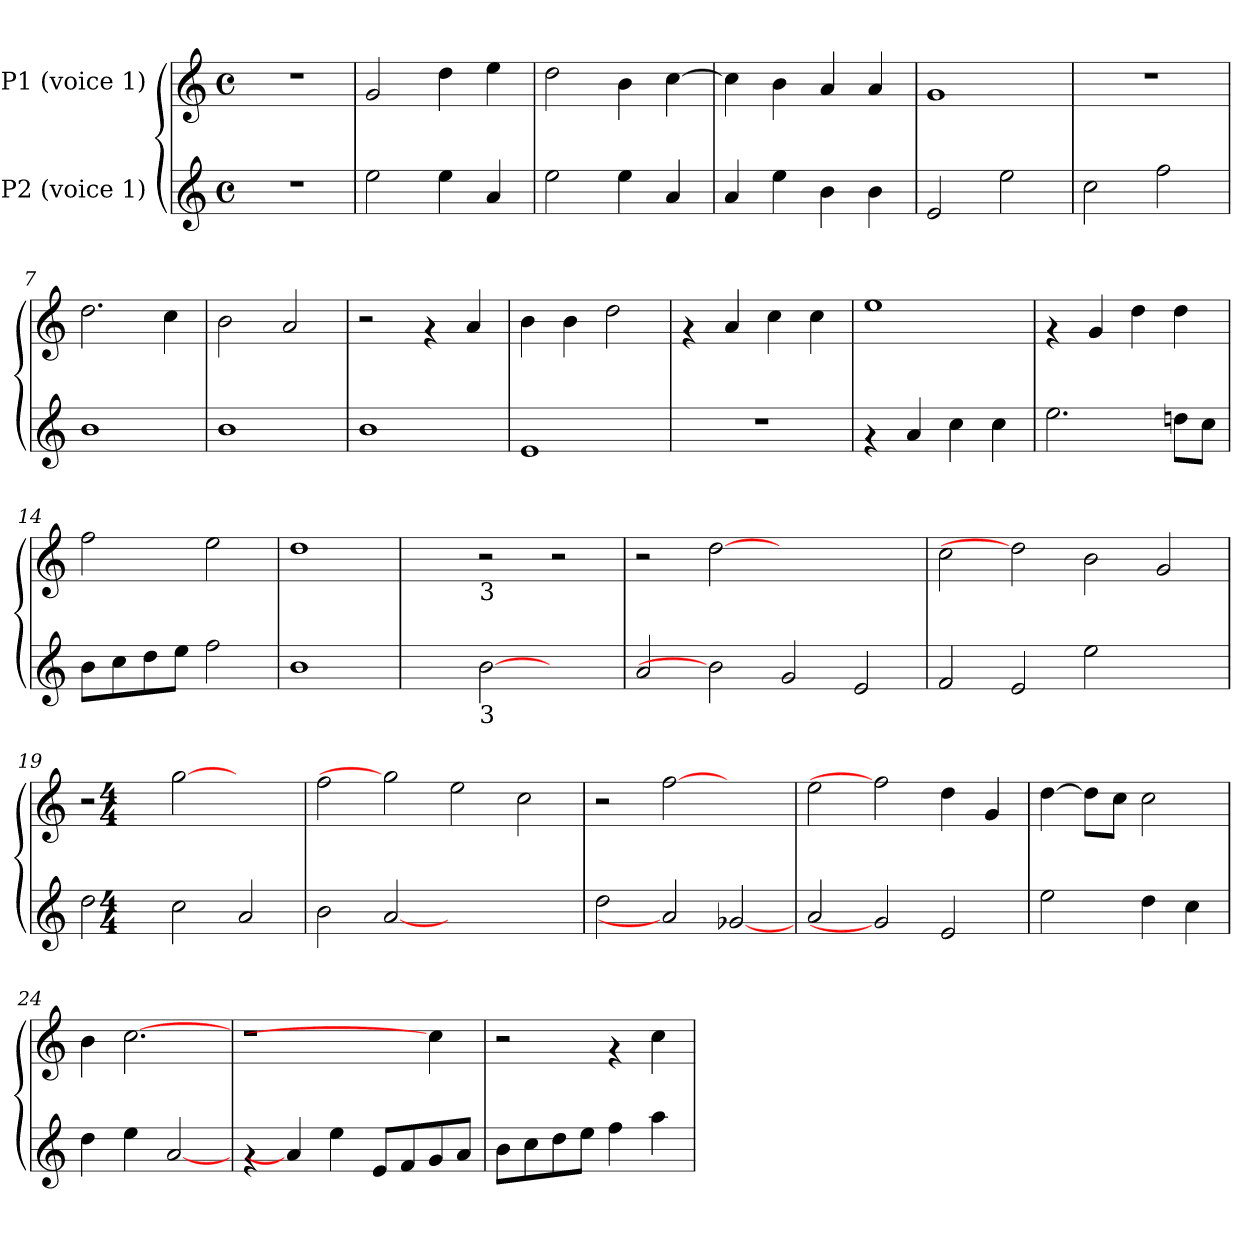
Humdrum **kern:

**kern	**kern
*part2	*part1
*staff2	*staff1
*I"P2 (voice 1)	*I"P1 (voice 1)
!!LO:PB:g=z
*stria5	*stria5
*clefG2	*clefG2
*M4/4	*M4/4
*met(c)	*met(c)
=1	=1
1r	1r
=2	=2
*	*MM168
2ee\	2g/
4ee\	4dd\
4a/	4ee\
=3	=3
2ee\	2dd\
4ee\	4b\
4a/	[>4cc\
=4	=4
4a/	4cc\]
4ee\	4b\
4b\	4a/
4b\	4a/
=5	=5
2e/	1g
2ee\	.
=6	=6
2cc\	1r
2ff\	.
=7	=7
1b	2.dd\
.	4cc\
!!LO:LB:g=z
=8	=8
1b	2b\
.	2a/
=9	=9
1b	2r
.	4rf
.	4a/
=10	=10
1e	4b\
.	4b\
.	2dd\
=11	=11
1r	4rf
.	4a/
.	4cc\
.	4cc\
=12	=12
4rf	1ee
4a/	.
4cc\	.
4cc\	.
=13	=13
2.ee\	4rf
.	4g/
.	4dd\
8ddn\L	4dd\
8cc\J	.
=14	=14
8b\L	2ff\
8cc\	.
8dd\	.
8ee\J	.
2ff\	2ee\
!!LO:LB:g=z
=15	=15
1b	1dd
!!LO:LB:g=z
=16!|	=16!|
2ryy	2ryy
*	*MM252
!	!LO:TX:b:t=3
!LO:TX:b:t=3	!
[2b	2r
2ryy	2r
=17	=17
2a/	2r
2b]	[2dd
2g/	1ryy
2e/	.
=18	=18
2f/	2cc\
2e/	2dd]
2ee\	2b\
2ryy	2g/
=19	=19
2dd\	2r
*M4/4	*M4/4
*met(c)	*met(c)
2cc\	[2gg
2a/	2ryy
=20	=20
2b\	2ff\
[2a	2gg]
1ryy	2ee\
.	2cc\
=21	=21
2dd\	2r
2a]	[2ff
[2g-X	2ryy
!!LO:LB:g=z
=22	=22
2a/	2ee\
*	*MM168
2g-]	2ff]
2e/	4dd\
.	4g/
=23	=23
2ee\	[>4dd\
.	8dd\L]
.	8cc\J
4dd\	2cc\
4cc\	.
=24	=24
4dd\	4b\
4ee\	[2.cc
[2a/	.
=25	=25
4rf	1r
4a/]	.
4ee\	.
8e/L	.
8f/	.
8g/	4cc]
8a/J	.
=26	=26
8b\L	2r
8cc\	.
8dd\	.
8ee\J	.
4ff\	4rf
4aa\	4cc\
=	=
*-	*-
